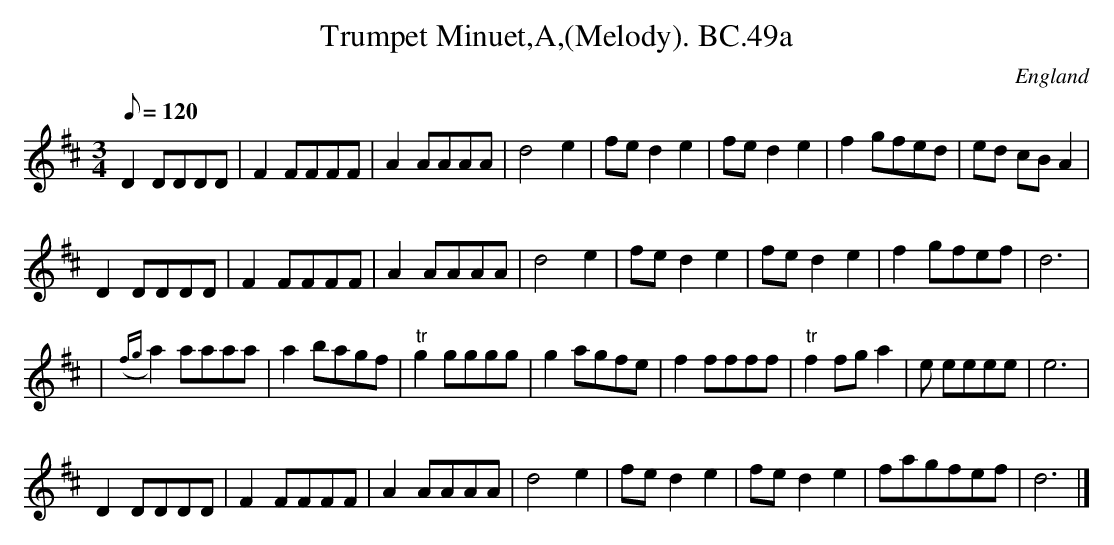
X:1
T:Trumpet Minuet,A,(Melody). BC.49a
M:3/4
L:1/8
Q:120
O:England
K:D
D2 DDDD | F2 FFFF | A2 AAAA | d4 e2 | fe d2 e2 | fe d2 e2 | f2 gfed | ed
cB A2 |! D2 DDDD | F2 FFFF |
A2 AAAA | d4 e2 | fe d2 e2 | fe d2e2 | f2 gfef | d6 |!|
({fg} a2) aaaa | a2 bagf | "tr"g2 gggg| g2 agfe | f2 ffff| "tr" f2 fg a2
 | e
2 eeee| e6 |! D2 DDDD | F2 FFFF|
A2 AAAA | d4 e2 | fe d2 e2 | fe d2 e2 | fagfef | d6 |]
